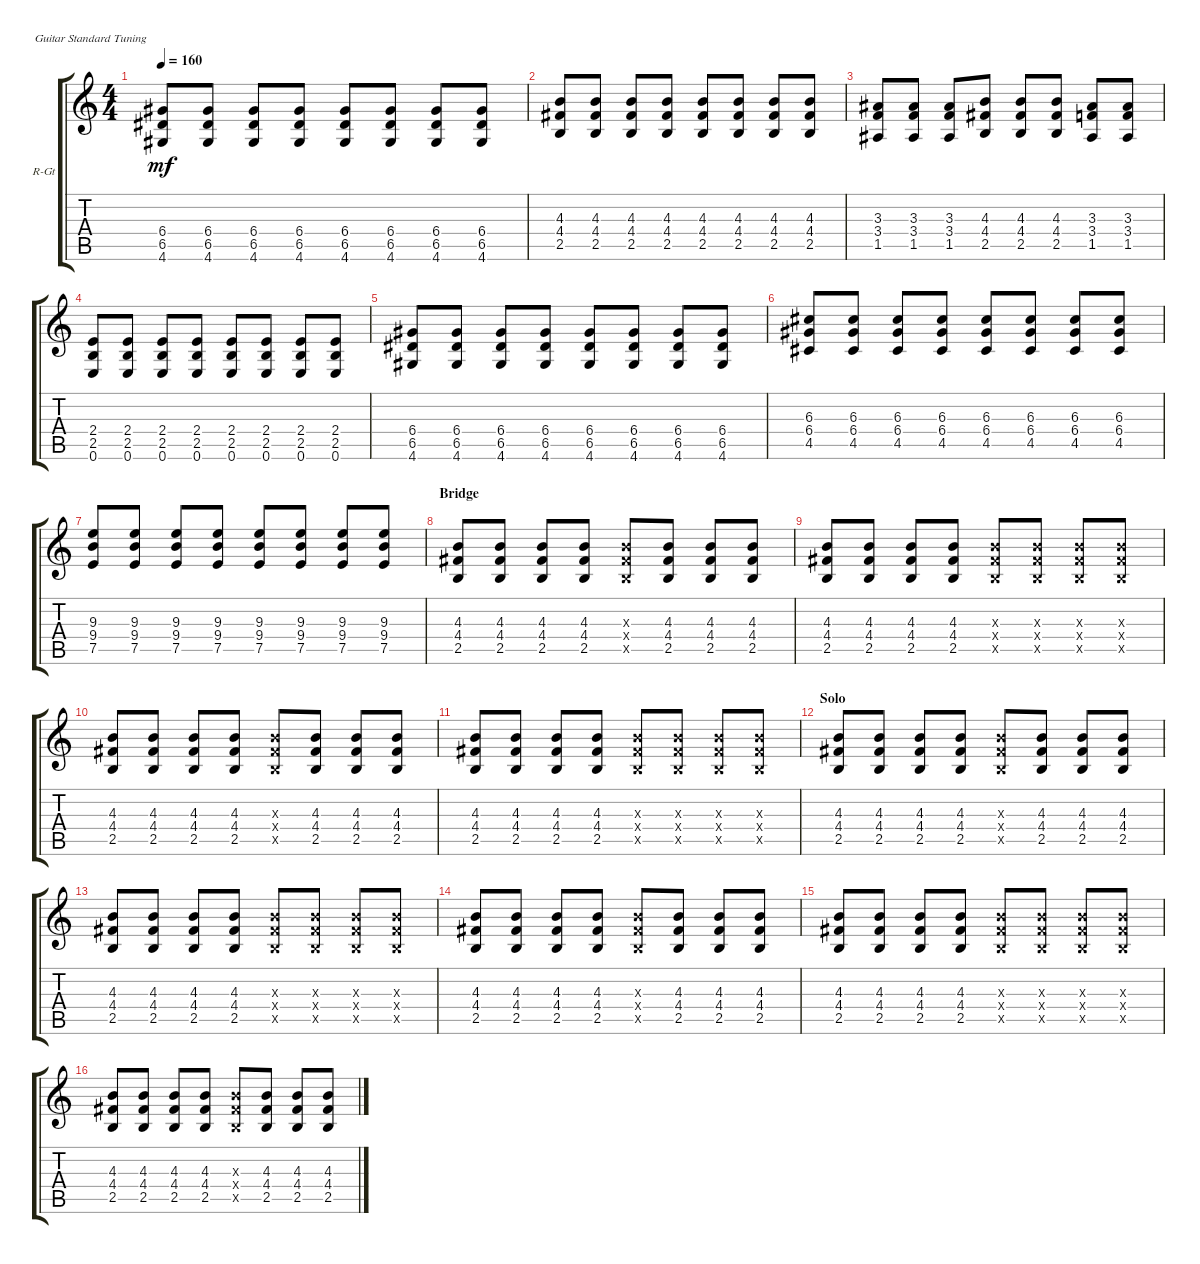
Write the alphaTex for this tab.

\defaultSystemsLayout 4
\bracketExtendMode groupsimilarinstruments
\firstSystemTrackNameOrientation horizontal
\otherSystemsTrackNameOrientation horizontal
\track ("Rhytm Guitar" "R-Gt") {instrument overdrivenguitar}
\staff {score tabs}
\tuning (E4 B3 G3 D3 A2 E2)
\ts (4 4)
\tempo 160
\clef g2
\ks c
(4.6 6.5 6.4).8{dy mf} (4.6 6.5 6.4).8 (4.6 6.5 6.4).8 (4.6 6.5 6.4).8 (4.6 6.5 6.4).8 (4.6 6.5 6.4).8 (4.6 6.5 6.4).8 (4.6 6.5 6.4).8 |
(2.5 4.4 4.3).8 (2.5 4.4 4.3).8 (2.5 4.4 4.3).8 (2.5 4.4 4.3).8 (2.5 4.4 4.3).8 (2.5 4.4 4.3).8 (2.5 4.4 4.3).8 (2.5 4.4 4.3).8 |
(1.5 3.4 3.3).8 (1.5 3.4 3.3).8 (1.5 3.4 3.3).8 (2.5 4.4 4.3).8 (2.5 4.4 4.3).8 (2.5 4.4 4.3).8 (1.5 3.4 3.3).8 (1.5 3.4 3.3).8 |
(2.5 2.4 0.6).8 (2.5 2.4 0.6).8 (2.5 2.4 0.6).8 (2.5 2.4 0.6).8 (2.5 2.4 0.6).8 (2.5 2.4 0.6).8 (2.5 2.4 0.6).8 (2.5 2.4 0.6).8 |
(4.6 6.5 6.4).8 (4.6 6.5 6.4).8 (4.6 6.5 6.4).8 (4.6 6.5 6.4).8 (4.6 6.5 6.4).8 (4.6 6.5 6.4).8 (4.6 6.5 6.4).8 (4.6 6.5 6.4).8 |
(4.5 6.4 6.3).8 (4.5 6.4 6.3).8 (4.5 6.4 6.3).8 (4.5 6.4 6.3).8 (4.5 6.4 6.3).8 (4.5 6.4 6.3).8 (4.5 6.4 6.3).8 (4.5 6.4 6.3).8 |
(7.5 9.4 9.3).8 (7.5 9.4 9.3).8 (7.5 9.4 9.3).8 (7.5 9.4 9.3).8 (7.5 9.4 9.3).8 (7.5 9.4 9.3).8 (7.5 9.4 9.3).8 (7.5 9.4 9.3).8 |
\section ("" "Bridge")
(2.5 4.3 4.4).8 (2.5 4.3 4.4).8 (2.5 4.3 4.4).8 (2.5 4.3 4.4).8 (2.5{x} 4.3{x} 4.4{x}).8 (2.5 4.3 4.4).8 (2.5 4.3 4.4).8 (2.5 4.3 4.4).8 |
(2.5 4.3 4.4).8 (2.5 4.3 4.4).8 (2.5 4.3 4.4).8 (2.5 4.3 4.4).8 (2.5{x} 4.3{x} 4.4{x}).8 (2.5{x} 4.3{x} 4.4{x}).8 (2.5{x} 4.3{x} 4.4{x}).8 (2.5{x} 4.3{x} 4.4{x}).8 |
(2.5 4.3 4.4).8 (2.5 4.3 4.4).8 (2.5 4.3 4.4).8 (2.5 4.3 4.4).8 (2.5{x} 4.3{x} 4.4{x}).8 (2.5 4.3 4.4).8 (2.5 4.3 4.4).8 (2.5 4.3 4.4).8 |
(2.5 4.3 4.4).8 (2.5 4.3 4.4).8 (2.5 4.3 4.4).8 (2.5 4.3 4.4).8 (2.5{x} 4.3{x} 4.4{x}).8 (2.5{x} 4.3{x} 4.4{x}).8 (2.5{x} 4.3{x} 4.4{x}).8 (2.5{x} 4.3{x} 4.4{x}).8 |
\section ("" "Solo")
(2.5 4.3 4.4).8 (2.5 4.3 4.4).8 (2.5 4.3 4.4).8 (2.5 4.3 4.4).8 (2.5{x} 4.3{x} 4.4{x}).8 (2.5 4.3 4.4).8 (2.5 4.3 4.4).8 (2.5 4.3 4.4).8 |
(2.5 4.3 4.4).8 (2.5 4.3 4.4).8 (2.5 4.3 4.4).8 (2.5 4.3 4.4).8 (2.5{x} 4.3{x} 4.4{x}).8 (2.5{x} 4.3{x} 4.4{x}).8 (2.5{x} 4.3{x} 4.4{x}).8 (2.5{x} 4.3{x} 4.4{x}).8 |
(2.5 4.3 4.4).8 (2.5 4.3 4.4).8 (2.5 4.3 4.4).8 (2.5 4.3 4.4).8 (2.5{x} 4.3{x} 4.4{x}).8 (2.5 4.3 4.4).8 (2.5 4.3 4.4).8 (2.5 4.3 4.4).8 |
(2.5 4.3 4.4).8 (2.5 4.3 4.4).8 (2.5 4.3 4.4).8 (2.5 4.3 4.4).8 (2.5{x} 4.3{x} 4.4{x}).8 (2.5{x} 4.3{x} 4.4{x}).8 (2.5{x} 4.3{x} 4.4{x}).8 (2.5{x} 4.3{x} 4.4{x}).8 |
(2.5 4.3 4.4).8 (2.5 4.3 4.4).8 (2.5 4.3 4.4).8 (2.5 4.3 4.4).8 (2.5{x} 4.3{x} 4.4{x}).8 (2.5 4.3 4.4).8 (2.5 4.3 4.4).8 (2.5 4.3 4.4).8
